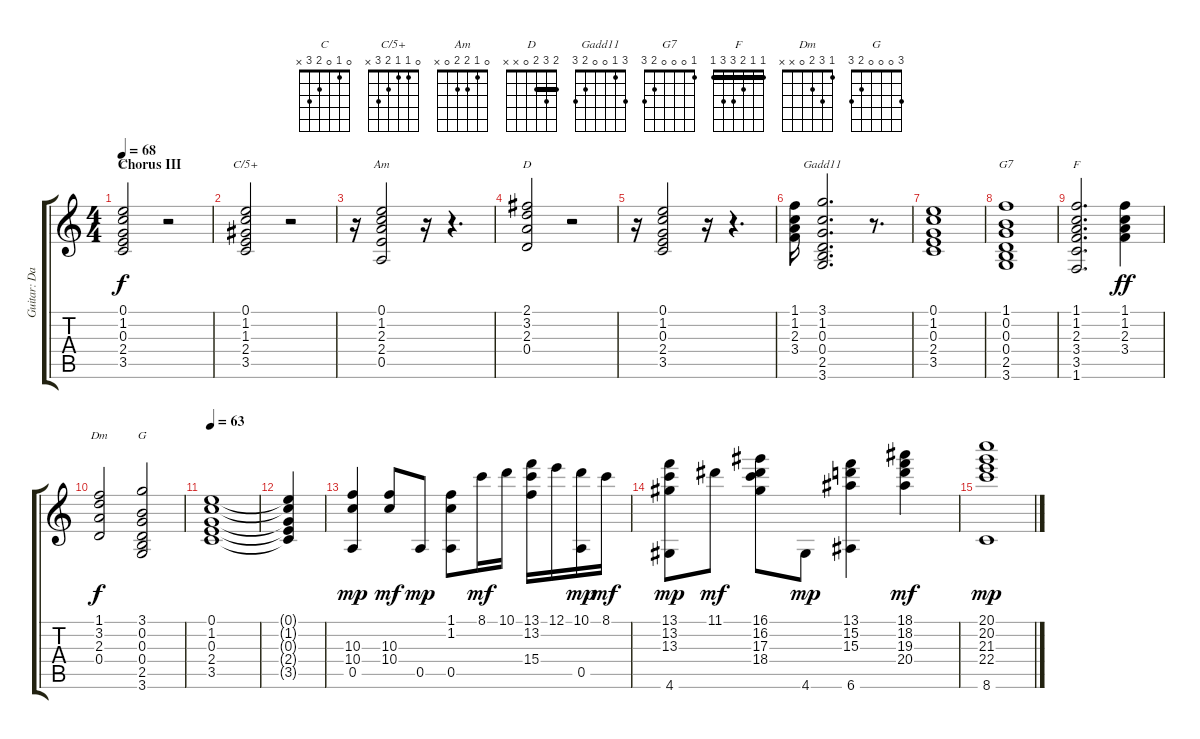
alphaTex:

\track ("Guitar: Davey Johnstone" "Guitar: Da") {instrument electricguitarclean}
\staff {score tabs}
\tuning (E4 B3 G3 D3 A2 E2) {hide}
\chord ("C" 0 1 0 2 3 x)
\chord ("C/5+" 0 1 1 2 3 x)
\chord ("Am" 0 1 2 2 0 x)
\chord ("D" 2 3 2 0 x x) {barre 2}
\chord ("Gadd11" 3 1 0 0 2 3)
\chord ("G7" 1 0 0 0 2 3)
\chord ("F" 1 1 2 3 3 1) {barre 1}
\chord ("Dm" 1 3 2 0 x x)
\chord ("G" 3 0 0 0 2 3)
\ts (4 4)
\section ("" "Chorus III")
\tempo 68
\clef g2
\ks c
(0.1 1.2 0.3 2.4 3.5).2{ch "C" dy f} r.2 |
(0.1 1.2 1.3 2.4 3.5).2{ch "C/5+"} r.2 |
r.16 (0.1 1.2 2.3 2.4 0.5).2{ch "Am"} r.16 r.4{d} |
(2.1 3.2 2.3 0.4).2{ch "D"} r.2 |
r.16 (0.1 1.2 0.3 2.4 3.5).2 r.16 r.4{d} |
(1.1 1.2 2.3 3.4).16 (3.1 1.2 0.3 0.4 2.5 3.6).2{d ch "Gadd11"} r.8{d} |
(0.1 1.2 0.3 2.4 3.5).1 |
(1.1 0.2 0.3 0.4 2.5 3.6).1{ch "G7"} |
(1.1 1.2 2.3 3.4 3.5 1.6).2{d ch "F"} (1.1 1.2 2.3 3.4).4{dy ff} |
(1.1 3.2 2.3 0.4).2{ch "Dm" dy f} (3.1 0.2 0.3 0.4 2.5 3.6).2{ch "G"} |
\tempo 63
(0.1 1.2 0.3 2.4 3.5).1 |
(0.1{t} 1.2{t} 0.3{t} 2.4{t} 3.5{t}).4 |
(10.3 10.4 0.5).4{dy mp} (10.3 10.4).8{dy mf} 0.5.8{dy mp} (1.1 1.2 0.5).8 8.1.16{dy mf} 10.1.16 (13.1 13.2 15.4).16 12.1.16 (10.1 0.5).16{dy mp} 8.1.16{dy mf} |
(13.1 13.2 13.3 4.6).8{dy mp} 11.1.8{dy mf} (16.1 16.2 17.3 18.4).8 4.6.8{dy mp} (13.1 15.2 15.3 6.6).4 (18.1 18.2 19.3 20.4).4{dy mf} |
(20.1 20.2 21.3 22.4 8.6).1{dy mp}
